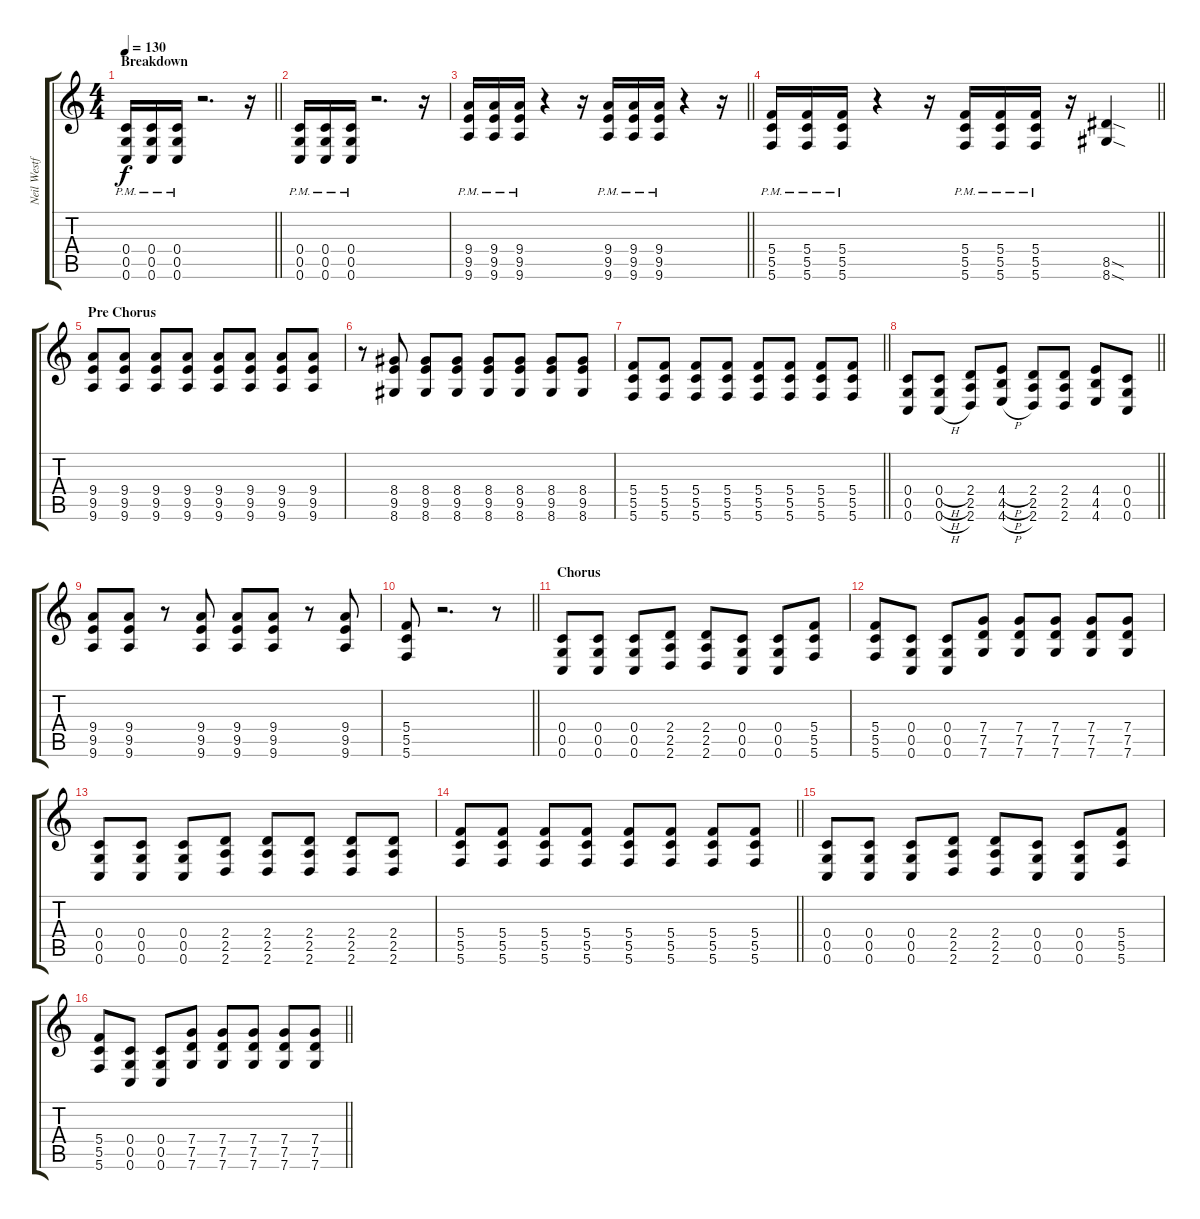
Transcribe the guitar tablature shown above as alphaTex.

\track ("Neil Westfall [Rhythm Guitar]" "Neil Westf") {instrument distortionguitar}
\staff {score tabs}
\tuning (D4 A3 F3 C3 G2 C2) {hide}
\ts (4 4)
\section ("" "Breakdown")
\tempo 130
\clef g2
\barLineRight lightlight
\ks c
(0.4{pm} 0.5{pm} 0.6{pm}).16{dy f} (0.4{pm} 0.5{pm} 0.6{pm}).16 (0.4{pm} 0.5{pm} 0.6{pm}).16 r.2{d} r.16 |
(0.4{pm} 0.5{pm} 0.6{pm}).16 (0.4{pm} 0.5{pm} 0.6{pm}).16 (0.4{pm} 0.5{pm} 0.6{pm}).16 r.2{d} r.16 |
\barLineRight lightlight
(9.4{pm} 9.5{pm} 9.6{pm}).16 (9.4{pm} 9.5{pm} 9.6{pm}).16 (9.4{pm} 9.5{pm} 9.6{pm}).16 r.4 r.16 (9.4{pm} 9.5{pm} 9.6{pm}).16 (9.4{pm} 9.5{pm} 9.6{pm}).16 (9.4{pm} 9.5{pm} 9.6{pm}).16 r.4 r.16 |
\barLineRight lightlight
(5.4{pm} 5.5{pm} 5.6{pm}).16 (5.4{pm} 5.5{pm} 5.6{pm}).16 (5.4{pm} 5.5{pm} 5.6{pm}).16 r.4 r.16 (5.4{pm} 5.5{pm} 5.6{pm}).16 (5.4{pm} 5.5{pm} 5.6{pm}).16 (5.4{pm} 5.5{pm} 5.6{pm}).16 r.16 (8.5{sod} 8.6{sod}).4 |
\section ("" "Pre Chorus")
(9.4 9.5 9.6).8 (9.4 9.5 9.6).8 (9.4 9.5 9.6).8 (9.4 9.5 9.6).8 (9.4 9.5 9.6).8 (9.4 9.5 9.6).8 (9.4 9.5 9.6).8 (9.4 9.5 9.6).8 |
r.8 (8.4 9.5 8.6).8 (8.4 9.5 8.6).8 (8.4 9.5 8.6).8 (8.4 9.5 8.6).8 (8.4 9.5 8.6).8 (8.4 9.5 8.6).8 (8.4 9.5 8.6).8 |
\barLineRight lightlight
(5.4 5.5 5.6).8 (5.4 5.5 5.6).8 (5.4 5.5 5.6).8 (5.4 5.5 5.6).8 (5.4 5.5 5.6).8 (5.4 5.5 5.6).8 (5.4 5.5 5.6).8 (5.4 5.5 5.6).8 |
\barLineRight lightlight
(0.4 0.5 0.6).8 (0.4{h} 0.5{h} 0.6{h}).8 (2.4 2.5 2.6).8 (4.4{h} 4.5{h} 4.6{h}).8 (2.4 2.5 2.6).8 (2.4 2.5 2.6).8 (4.4 4.5 4.6).8 (0.4 0.5 0.6).8 |
(9.4 9.5 9.6).8 (9.4 9.5 9.6).8 r.8 (9.4 9.5 9.6).8 (9.4 9.5 9.6).8 (9.4 9.5 9.6).8 r.8 (9.4 9.5 9.6).8 |
\barLineRight lightlight
(5.4 5.5 5.6).8 r.2{d} r.8 |
\section ("" "Chorus")
(0.4 0.5 0.6).8 (0.4 0.5 0.6).8 (0.4 0.5 0.6).8 (2.4 2.5 2.6).8 (2.4 2.5 2.6).8 (0.4 0.5 0.6).8 (0.4 0.5 0.6).8 (5.4 5.5 5.6).8 |
(5.4 5.5 5.6).8 (0.4 0.5 0.6).8 (0.4 0.5 0.6).8 (7.4 7.5 7.6).8 (7.4 7.5 7.6).8 (7.4 7.5 7.6).8 (7.4 7.5 7.6).8 (7.4 7.5 7.6).8 |
(0.4 0.5 0.6).8 (0.4 0.5 0.6).8 (0.4 0.5 0.6).8 (2.4 2.5 2.6).8 (2.4 2.5 2.6).8 (2.4 2.5 2.6).8 (2.4 2.5 2.6).8 (2.4 2.5 2.6).8 |
\barLineRight lightlight
(5.4 5.5 5.6).8 (5.4 5.5 5.6).8 (5.4 5.5 5.6).8 (5.4 5.5 5.6).8 (5.4 5.5 5.6).8 (5.4 5.5 5.6).8 (5.4 5.5 5.6).8 (5.4 5.5 5.6).8 |
(0.4 0.5 0.6).8 (0.4 0.5 0.6).8 (0.4 0.5 0.6).8 (2.4 2.5 2.6).8 (2.4 2.5 2.6).8 (0.4 0.5 0.6).8 (0.4 0.5 0.6).8 (5.4 5.5 5.6).8 |
\barLineRight lightlight
(5.4 5.5 5.6).8 (0.4 0.5 0.6).8 (0.4 0.5 0.6).8 (7.4 7.5 7.6).8 (7.4 7.5 7.6).8 (7.4 7.5 7.6).8 (7.4 7.5 7.6).8 (7.4 7.5 7.6).8
